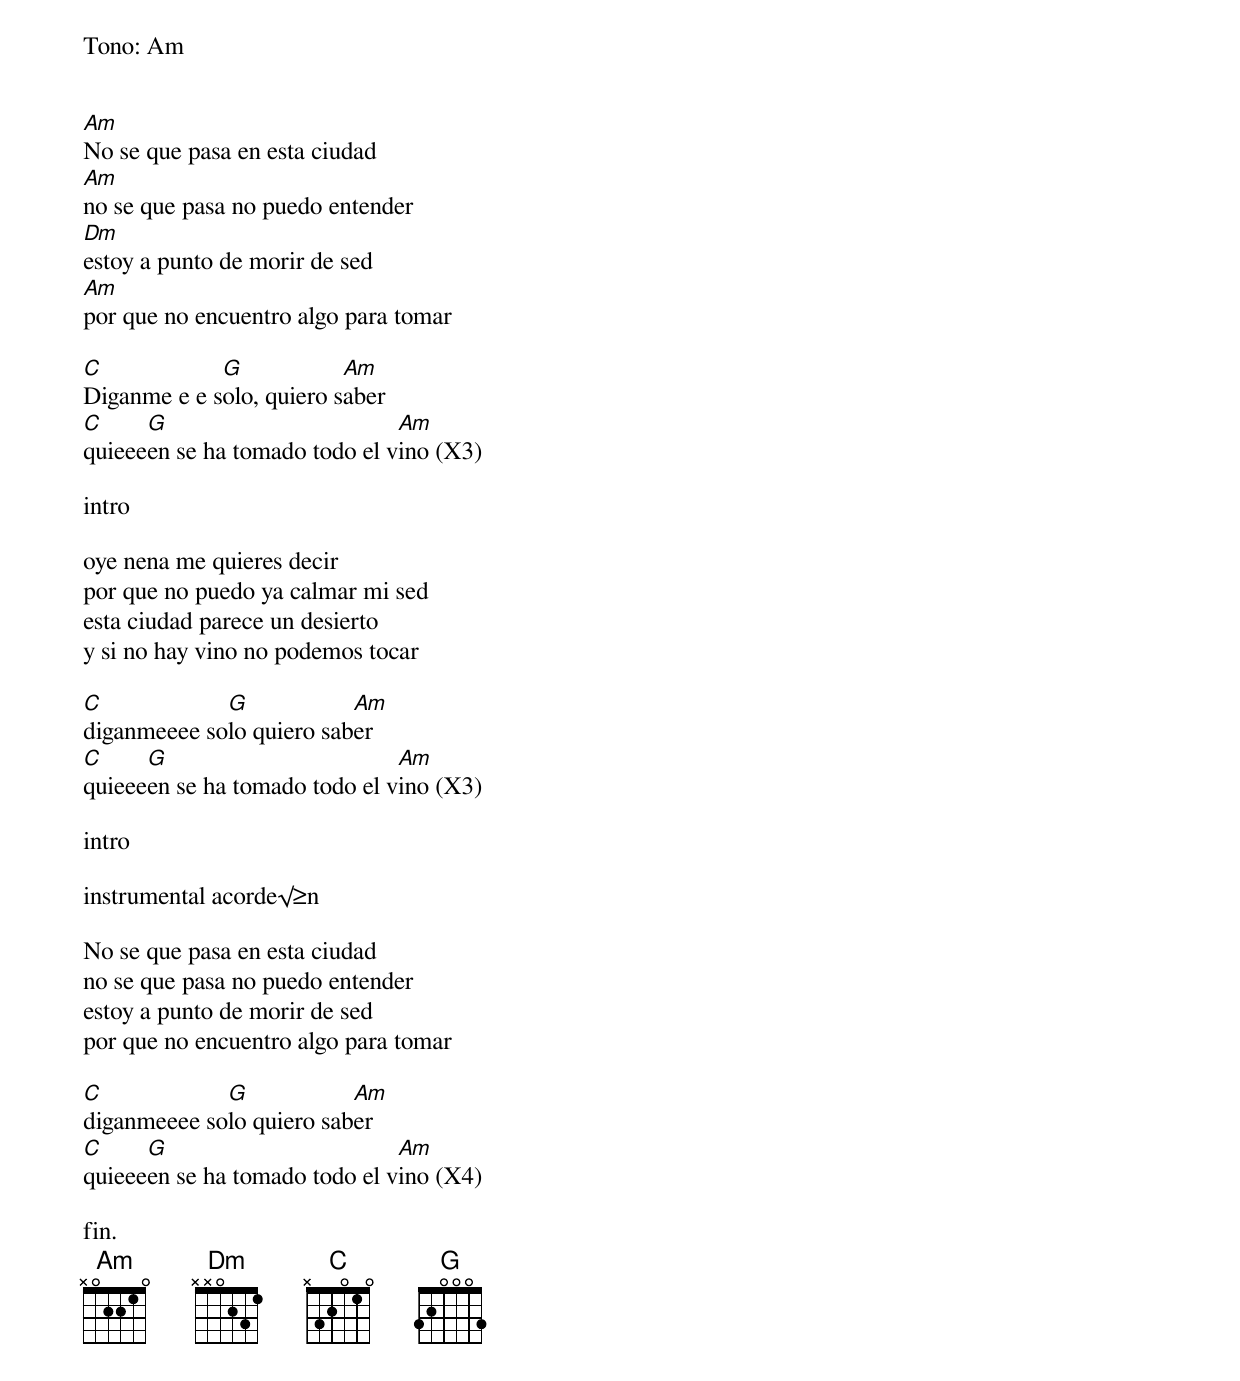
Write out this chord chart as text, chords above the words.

Tono: Am


Am
No se que pasa en esta ciudad
Am
no se que pasa no puedo entender
Dm
estoy a punto de morir de sed
Am
por que no encuentro algo para tomar

C            G            Am
Diganme e e solo, quiero saber
C     G                        Am
quieeeen se ha tomado todo el vino (X3)

intro

oye nena me quieres decir
por que no puedo ya calmar mi sed
esta ciudad parece un desierto
y si no hay vino no podemos tocar

C            G            Am
diganmeeee solo quiero saber
C     G                        Am
quieeeen se ha tomado todo el vino (X3)

intro

instrumental acorde√≥n

No se que pasa en esta ciudad
no se que pasa no puedo entender
estoy a punto de morir de sed
por que no encuentro algo para tomar

C            G            Am
diganmeeee solo quiero saber
C     G                        Am
quieeeen se ha tomado todo el vino (X4)

fin.
